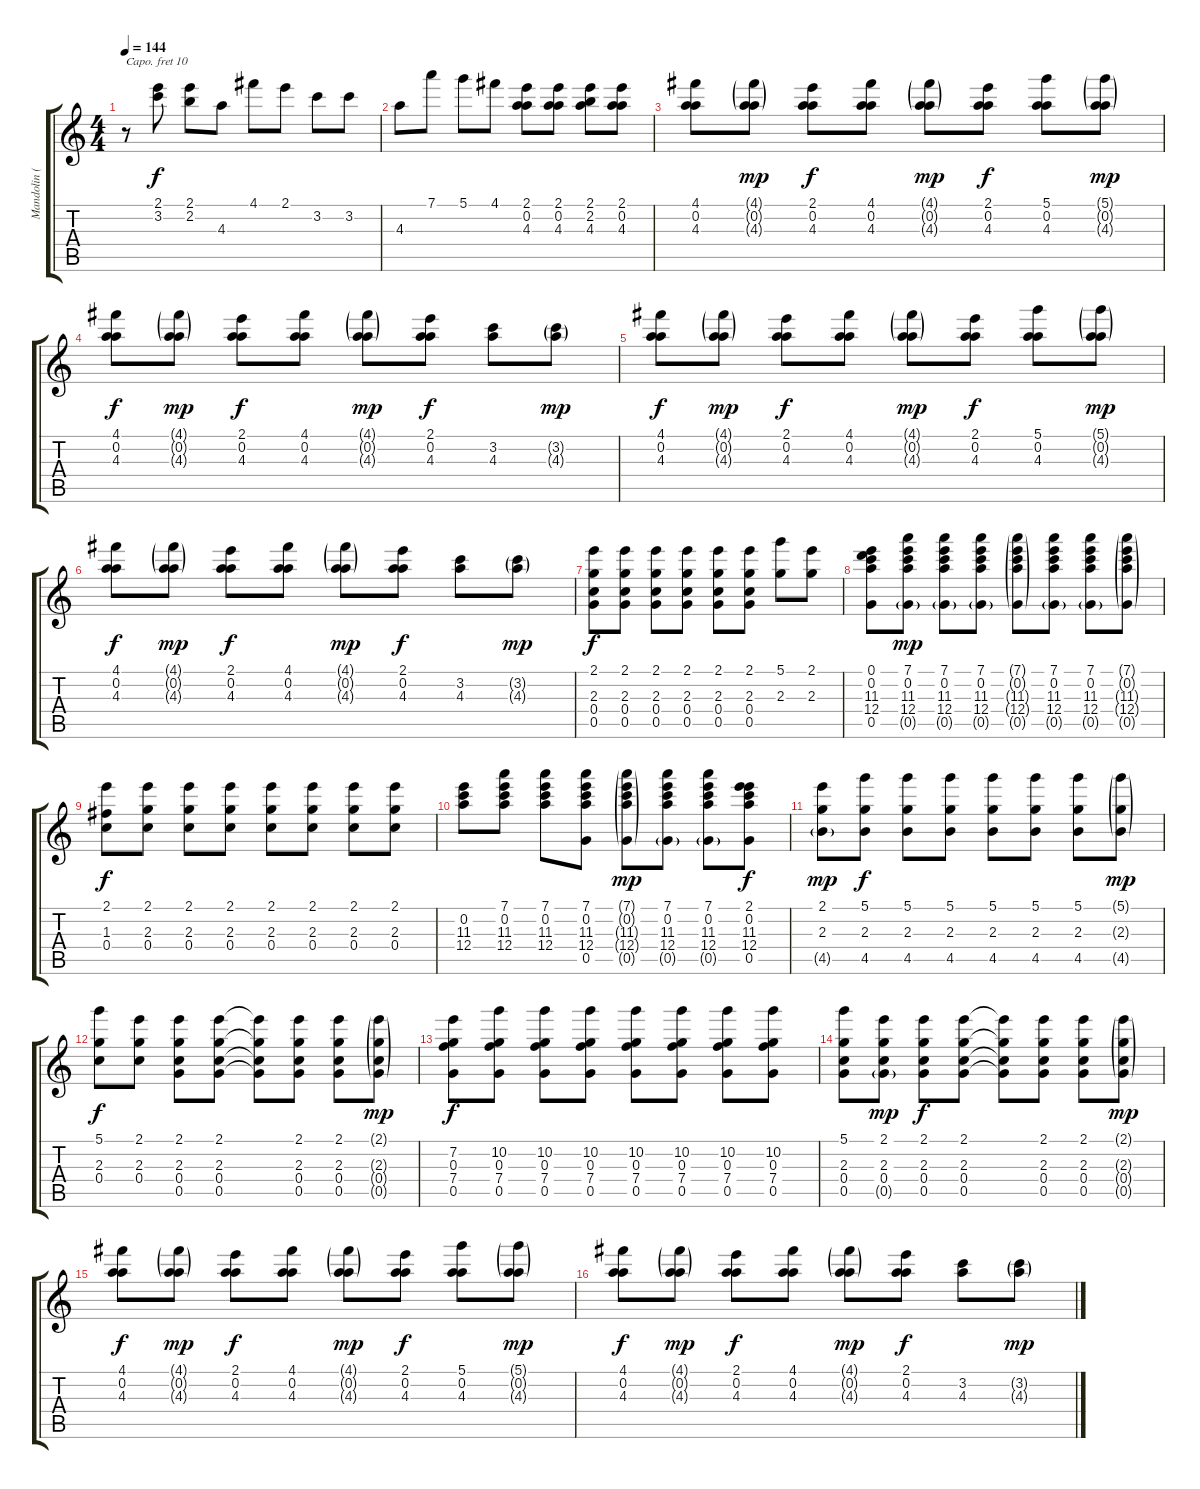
\track ("Mandolin (arranged for guitar)" "Mandolin (") {instrument acousticguitarnylon}
\staff {score tabs}
\capo 10
\tuning (E4 B3 G3 D3 A2 E2) {hide}
\ts (4 4)
\tempo 144
\clef g2
\ks c
r.8{dy f} (2.1 3.2).8 (2.1 2.2).8 4.3.8 4.1.8 2.1.8 3.2.8 3.2.8 |
4.3.8 7.1.8 5.1.8 4.1.8 (2.1 0.2 4.3).8 (2.1 0.2 4.3).8 (2.1 2.2 4.3).8 (2.1 0.2 4.3).8 |
(4.1 0.2 4.3).8 (4.1{g} 0.2{g} 4.3{g}).8{dy mp} (2.1 0.2 4.3).8{dy f} (4.1 0.2 4.3).8 (4.1{g} 0.2{g} 4.3{g}).8{dy mp} (2.1 0.2 4.3).8{dy f} (5.1 0.2 4.3).8 (5.1{g} 0.2{g} 4.3{g}).8{dy mp} |
(4.1 0.2 4.3).8{dy f} (4.1{g} 0.2{g} 4.3{g}).8{dy mp} (2.1 0.2 4.3).8{dy f} (4.1 0.2 4.3).8 (4.1{g} 0.2{g} 4.3{g}).8{dy mp} (2.1 0.2 4.3).8{dy f} (3.2 4.3).8 (3.2{g} 4.3{g}).8{dy mp} |
(4.1 0.2 4.3).8{dy f} (4.1{g} 0.2{g} 4.3{g}).8{dy mp} (2.1 0.2 4.3).8{dy f} (4.1 0.2 4.3).8 (4.1{g} 0.2{g} 4.3{g}).8{dy mp} (2.1 0.2 4.3).8{dy f} (5.1 0.2 4.3).8 (5.1{g} 0.2{g} 4.3{g}).8{dy mp} |
(4.1 0.2 4.3).8{dy f} (4.1{g} 0.2{g} 4.3{g}).8{dy mp} (2.1 0.2 4.3).8{dy f} (4.1 0.2 4.3).8 (4.1{g} 0.2{g} 4.3{g}).8{dy mp} (2.1 0.2 4.3).8{dy f} (3.2 4.3).8 (3.2{g} 4.3{g}).8{dy mp} |
(2.1 2.3 0.4 0.5).8{dy f} (2.1 2.3 0.4 0.5).8 (2.1 2.3 0.4 0.5).8 (2.1 2.3 0.4 0.5).8 (2.1 2.3 0.4 0.5).8 (2.1 2.3 0.4 0.5).8 (5.1 2.3).8 (2.1 2.3).8 |
(0.1 0.2 11.3 12.4 0.5).8 (7.1 0.2 11.3 12.4 0.5{g}).8{dy mp} (7.1 0.2 11.3 12.4 0.5{g}).8 (7.1 0.2 11.3 12.4 0.5{g}).8 (7.1{g} 0.2{g} 11.3{g} 12.4{g} 0.5{g}).8 (7.1 0.2 11.3 12.4 0.5{g}).8 (7.1 0.2 11.3 12.4 0.5{g}).8 (7.1{g} 0.2{g} 11.3{g} 12.4{g} 0.5{g}).8 |
(2.1 1.3 0.4).8{dy f} (2.1 2.3 0.4).8 (2.1 2.3 0.4).8 (2.1 2.3 0.4).8 (2.1 2.3 0.4).8 (2.1 2.3 0.4).8 (2.1 2.3 0.4).8 (2.1 2.3 0.4).8 |
(0.2 11.3 12.4).8 (7.1 0.2 11.3 12.4).8 (7.1 0.2 11.3 12.4).8 (7.1 0.2 11.3 12.4 0.5).8 (7.1{g} 0.2{g} 11.3{g} 12.4{g} 0.5{g}).8{dy mp} (7.1 0.2 11.3 12.4 0.5{g}).8 (7.1 0.2 11.3 12.4 0.5{g}).8 (2.1 0.2 11.3 12.4 0.5).8{dy f} |
(2.1 2.3 4.5{g}).8{dy mp} (5.1 2.3 4.5).8{dy f} (5.1 2.3 4.5).8 (5.1 2.3 4.5).8 (5.1 2.3 4.5).8 (5.1 2.3 4.5).8 (5.1 2.3 4.5).8 (5.1{g} 2.3{g} 4.5{g}).8{dy mp} |
(5.1 2.3 0.4).8{dy f} (2.1 2.3 0.4).8 (2.1 2.3 0.4 0.5).8 (2.1 2.3 0.4 0.5).8 (2.1{t} 2.3{t} 0.4{t} 0.5{t}).8 (2.1 2.3 0.4 0.5).8 (2.1 2.3 0.4 0.5).8 (2.1{g} 2.3{g} 0.4{g} 0.5{g}).8{dy mp} |
(7.2 0.3 7.4 0.5).8{dy f} (10.2 0.3 7.4 0.5).8 (10.2 0.3 7.4 0.5).8 (10.2 0.3 7.4 0.5).8 (10.2 0.3 7.4 0.5).8 (10.2 0.3 7.4 0.5).8 (10.2 0.3 7.4 0.5).8 (10.2 0.3 7.4 0.5).8 |
(5.1 2.3 0.4 0.5).8 (2.1 2.3 0.4 0.5{g}).8{dy mp} (2.1 2.3 0.4 0.5).8{dy f} (2.1 2.3 0.4 0.5).8 (2.1{t} 2.3{t} 0.4{t} 0.5{t}).8 (2.1 2.3 0.4 0.5).8 (2.1 2.3 0.4 0.5).8 (2.1{g} 2.3{g} 0.4{g} 0.5{g}).8{dy mp} |
(4.1 0.2 4.3).8{dy f} (4.1{g} 0.2{g} 4.3{g}).8{dy mp} (2.1 0.2 4.3).8{dy f} (4.1 0.2 4.3).8 (4.1{g} 0.2{g} 4.3{g}).8{dy mp} (2.1 0.2 4.3).8{dy f} (5.1 0.2 4.3).8 (5.1{g} 0.2{g} 4.3{g}).8{dy mp} |
(4.1 0.2 4.3).8{dy f} (4.1{g} 0.2{g} 4.3{g}).8{dy mp} (2.1 0.2 4.3).8{dy f} (4.1 0.2 4.3).8 (4.1{g} 0.2{g} 4.3{g}).8{dy mp} (2.1 0.2 4.3).8{dy f} (3.2 4.3).8 (3.2{g} 4.3{g}).8{dy mp}
